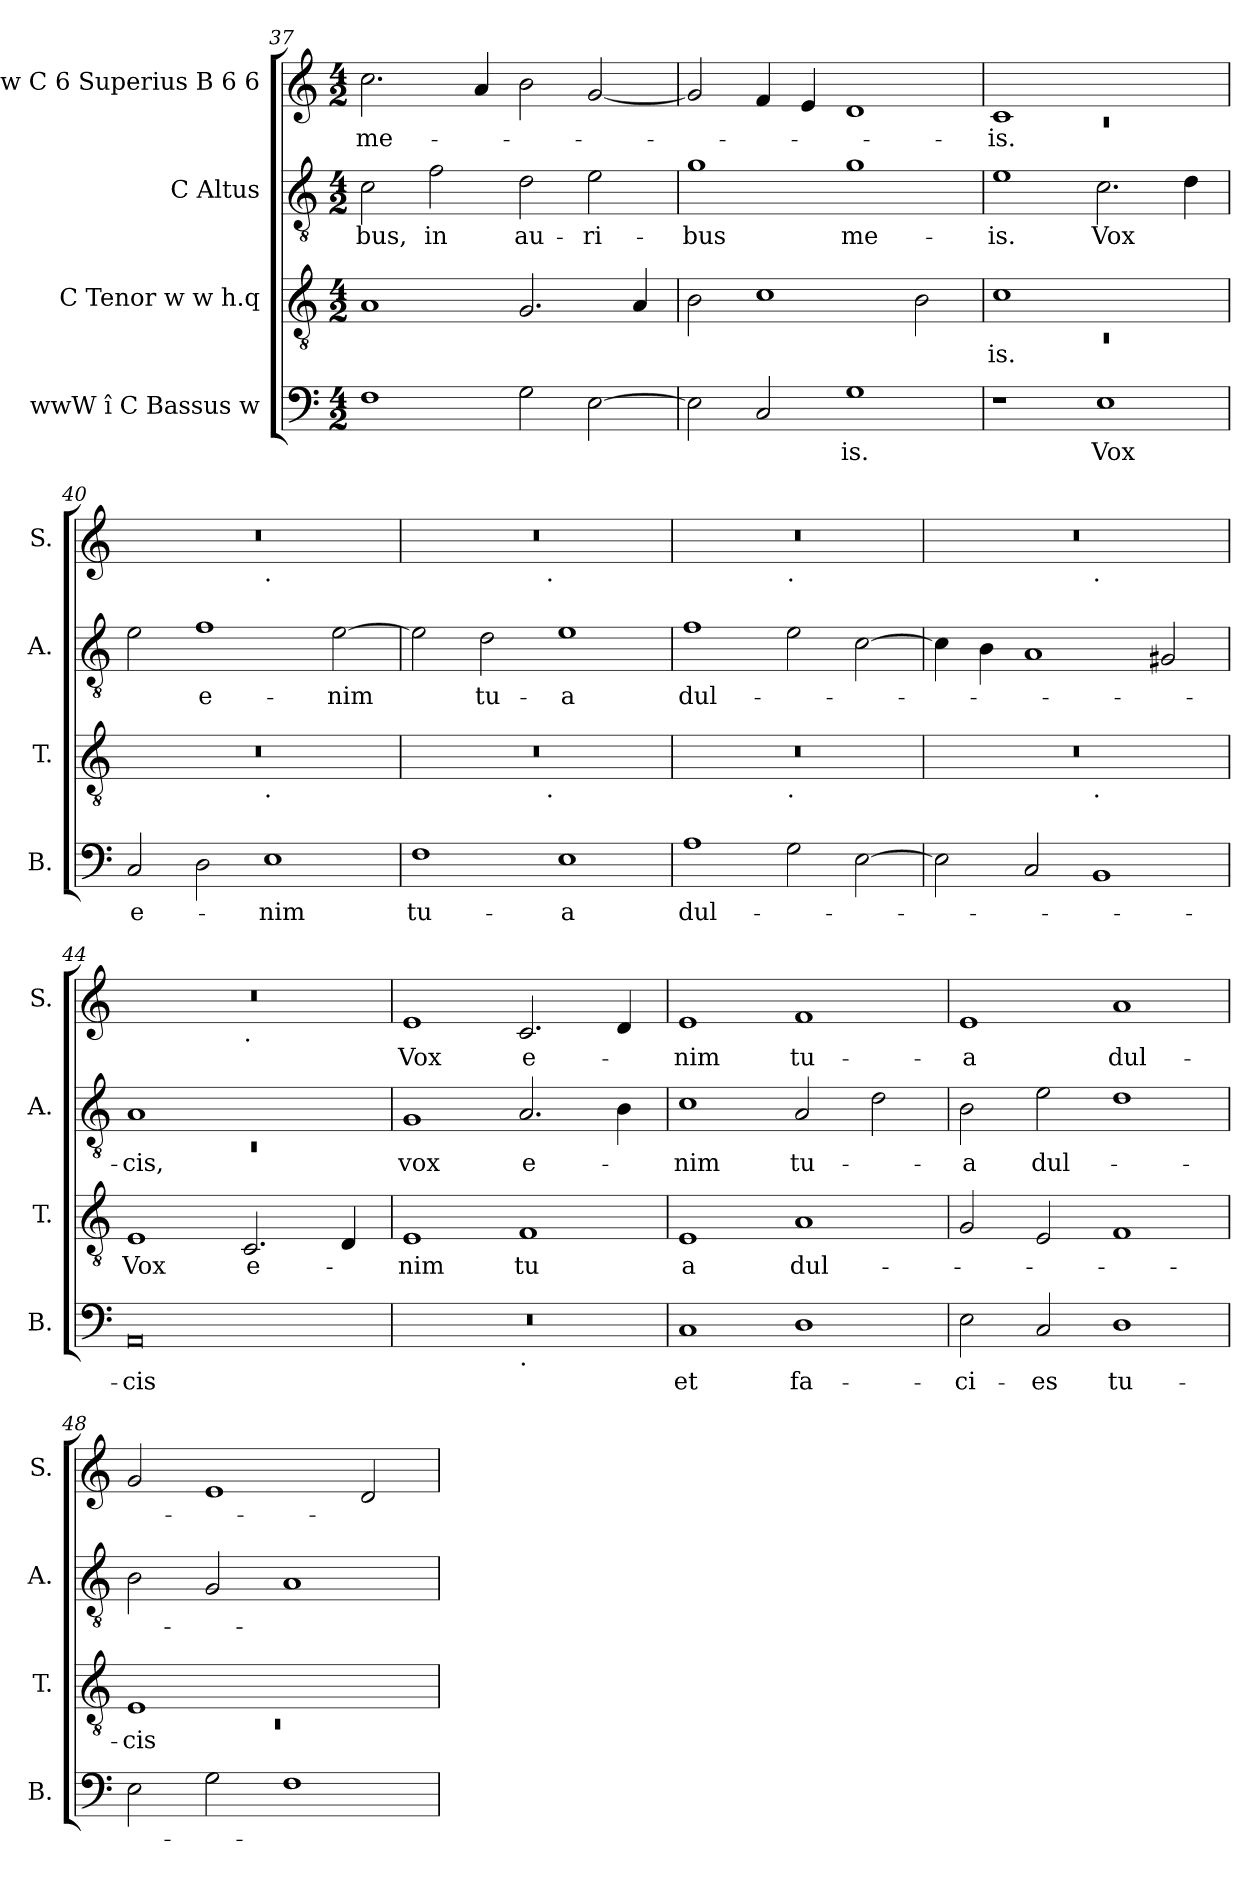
**kern	**text	**kern	**text	**kern	**text	**kern	**text
*part4	*part4	*part3	*part3	*part2	*part2	*part1	*part1
*staff4	*staff4	*staff3	*staff3	*staff2	*staff2	*staff1	*staff1
*I"wwW î C Bassus w	*	*I"C Tenor w w h.q	*	*I"C Altus	*	*I"w w C 6 Superius B 6 6	*
*I'B.	*	*I'T.	*	*I'A.	*	*I'S.	*
!!LO:LB:g=z
*clefF4	*	*clefGv2	*	*clefGv2	*	*clefG2	*
*k[]	*	*k[]	*	*k[]	*	*k[]	*
*C:	*	*C:	*	*C:	*	*C:	*
*M4/2	*	*M4/2	*	*M4/2	*	*M4/2	*
=37	=37	=37	=37	=37	=37	=37	=37
!	!	!	!	!	!LO:LY:b	!	!LO:LY:b
1F	.	1A	.	2c\	-bus,	2.cc\	me-
!	!	!	!	!	!LO:LY:b	!	!
.	.	.	.	2f\	in	.	.
.	.	.	.	.	.	4a/	.
!	!	!	!	!	!LO:LY:b	!	!
2G\	.	2.G/	.	2d\	au-	2b\	.
!	!	!	!	!	!LO:LY:b	!	!
[>2E\	.	.	.	2e\	-ri-	[<2g/	.
.	.	4A/	.	.	.	.	.
=38	=38	=38	=38	=38	=38	=38	=38
!	!	!	!	!	!LO:LY:b	!	!
2E\]	.	2B\	.	1g	-bus	2g/]	.
2C/	.	1c	.	.	.	4f/	.
.	.	.	.	.	.	4e/	.
!	!LO:LY:b	!	!	!	!LO:LY:b	!	!
1G	-is.	.	.	1g	me-	1d	.
.	.	2B\	.	.	.	.	.
=39	=39	=39	=39	=39	=39	=39	=39
*	*	*^	*	*	*	*^	*
!	!	!	!LO:N:vis=1	!LO:LY:b	!	!LO:LY:b	!	!LO:N:vis=1	!LO:LY:b
1r	.	1c	0rC	-is.	1e	-is.	1c	0rc	-is.
!	!LO:LY:b	!	!	!	!	!LO:LY:b	!	!	!
1E	Vox	1ryy	.	.	2.c\	Vox	1ryy	.	.
.	.	.	.	.	4d\	.	.	.	.
=40	=40	=40	=40	=40	=40	=40	=40	=40	=40
!	!LO:LY:b	!	!	!	!	!	!	!	!
2C/	e-	0r	1ryy	.	2e\	.	0r	1ryy	.
!	!	!	!	!	!	!LO:LY:b:rj	!	!	!
2D\	.	.	.	.	1f	e-	.	.	.
!	!	!	!	!	!	!	!	!LO:TX:b:t=.	!
!	!	!	!LO:TX:b:t=.	!	!	!	!	!	!
!	!LO:LY:b	!	!	!	!	!	!	!	!
1E	-nim	.	1ryy	.	.	.	.	1ryy	.
!	!	!	!	!	!	!LO:LY:b	!	!	!
.	.	.	.	.	[>2e\	-nim	.	.	.
=41	=41	=41	=41	=41	=41	=41	=41	=41	=41
!	!LO:LY:b	!	!	!	!	!	!	!	!
1F	tu-	0r	2ryy	.	2e\]	.	0r	2ryy	.
!	!	!	!	!	!	!LO:LY:b	!	!	!
.	.	.	4...ryy	.	2d\	tu-	.	4...ryy	.
!	!	!	!	!	!	!	!	!LO:TX:b:t=.	!
!	!	!	!LO:TX:b:t=.	!	!	!	!	!	!
.	.	.	1ryy	.	.	.	.	1ryy	.
!	!LO:LY:b:rj	!	!	!	!	!LO:LY:b:rj	!	!	!
1E	-a	.	.	.	1e	-a	.	.	.
.	.	.	32ryy	.	.	.	.	32ryy	.
!!LO:PB:g=z	!!
=42	=42	=42	=42	=42	=42	=42	=42	=42	=42
!	!LO:LY:b	!	!	!	!	!LO:LY:b	!	!	!
1A	dul-	0r	1ryy	.	1f	dul-	0r	1ryy	.
!	!	!	!	!	!	!	!	!LO:TX:b:t=.	!
!	!	!	!LO:TX:b:t=.	!	!	!	!	!	!
2G\	.	.	1ryy	.	2e\	.	.	1ryy	.
[>2E\	.	.	.	.	[>2c\	.	.	.	.
=43	=43	=43	=43	=43	=43	=43	=43	=43	=43
2E\]	.	0r	1ryy	.	4c\]	.	0r	1ryy	.
.	.	.	.	.	4B\	.	.	.	.
2C/	.	.	.	.	1A	.	.	.	.
!	!	!	!	!	!	!	!	!LO:TX:b:t=.	!
!	!	!	!LO:TX:b:t=.	!	!	!	!	!	!
1BB	.	.	1ryy	.	.	.	.	1ryy	.
.	.	.	.	.	2G#/	.	.	.	.
=44	=44	=44	=44	=44	=44	=44	=44	=44	=44
*	*	*	*	*	*^	*	*	*	*
!	!LO:LY:b	!	!	!LO:LY:b	!	!LO:N:vis=1	!LO:LY:b	!	!	!
*	*	*v	*v	*	*	*	*	*	*	*
0AA	-cis	1E	Vox	1A	0rC	-cis,	0r	1ryy	.
!	!	!	!	!	!	!	!	!LO:TX:b:t=.	!
!	!	!	!LO:LY:b	!	!	!	!	!	!
.	.	2.C/	e-	1ryy	.	.	.	1ryy	.
.	.	4D/	.	.	.	.	.	.	.
*	*	*	*	*v	*v	*	*	*	*
=45	=45	=45	=45	=45	=45	=45	=45	=45
!	!	!	!LO:LY:b	!	!LO:LY:b	!	!	!LO:LY:b
*^	*	*	*	*	*	*v	*v	*
0r	1ryy	.	1E	-nim	1G	vox	1e	Vox
!	!LO:TX:b:t=.	!	!	!	!	!	!	!
!	!	!	!	!LO:LY:b	!	!LO:LY:b	!	!LO:LY:b
.	1ryy	.	1F	tu	2.A/	e-	2.c/	e-
.	.	.	.	.	4B\	.	4d/	.
=46	=46	=46	=46	=46	=46	=46	=46	=46
!	!	!LO:LY:b	!	!LO:LY:b:rj	!	!LO:LY:b	!	!LO:LY:b
*v	*v	*	*	*	*	*	*	*
1C	et	1E	a	1c	-nim	1e	-nim
!	!LO:LY:b	!	!LO:LY:b	!	!LO:LY:b	!	!LO:LY:b
1D	fa-	1A	dul-	2A/	tu-	1f	tu-
.	.	.	.	2d\	.	.	.
!!LO:LB:g=z
=47	=47	=47	=47	=47	=47	=47	=47
!	!LO:LY:b	!	!	!	!LO:LY:b	!	!LO:LY:b:rj
2E\	-ci-	2G/	.	2B\	-a	1e	-a
!	!LO:LY:b	!	!	!	!LO:LY:b	!	!
2C/	-es	2E/	.	2e\	dul-	.	.
!	!LO:LY:b	!	!	!	!	!	!LO:LY:b
1D	tu-	1F	.	1d	.	1a	dul-
=48	=48	=48	=48	=48	=48	=48	=48
*	*	*^	*	*	*	*	*
!	!	!	!LO:N:vis=1	!LO:LY:b	!	!	!	!
2E\	.	1E	0rC	-cis	2B\	.	2g/	.
2G\	.	.	.	.	2G/	.	1e	.
1F	.	1ryy	.	.	1A	.	.	.
.	.	.	.	.	.	.	2d/	.
*	*	*v	*v	*	*	*	*	*
=	=	=	=	=	=	=	=
*-	*-	*-	*-	*-	*-	*-	*-
